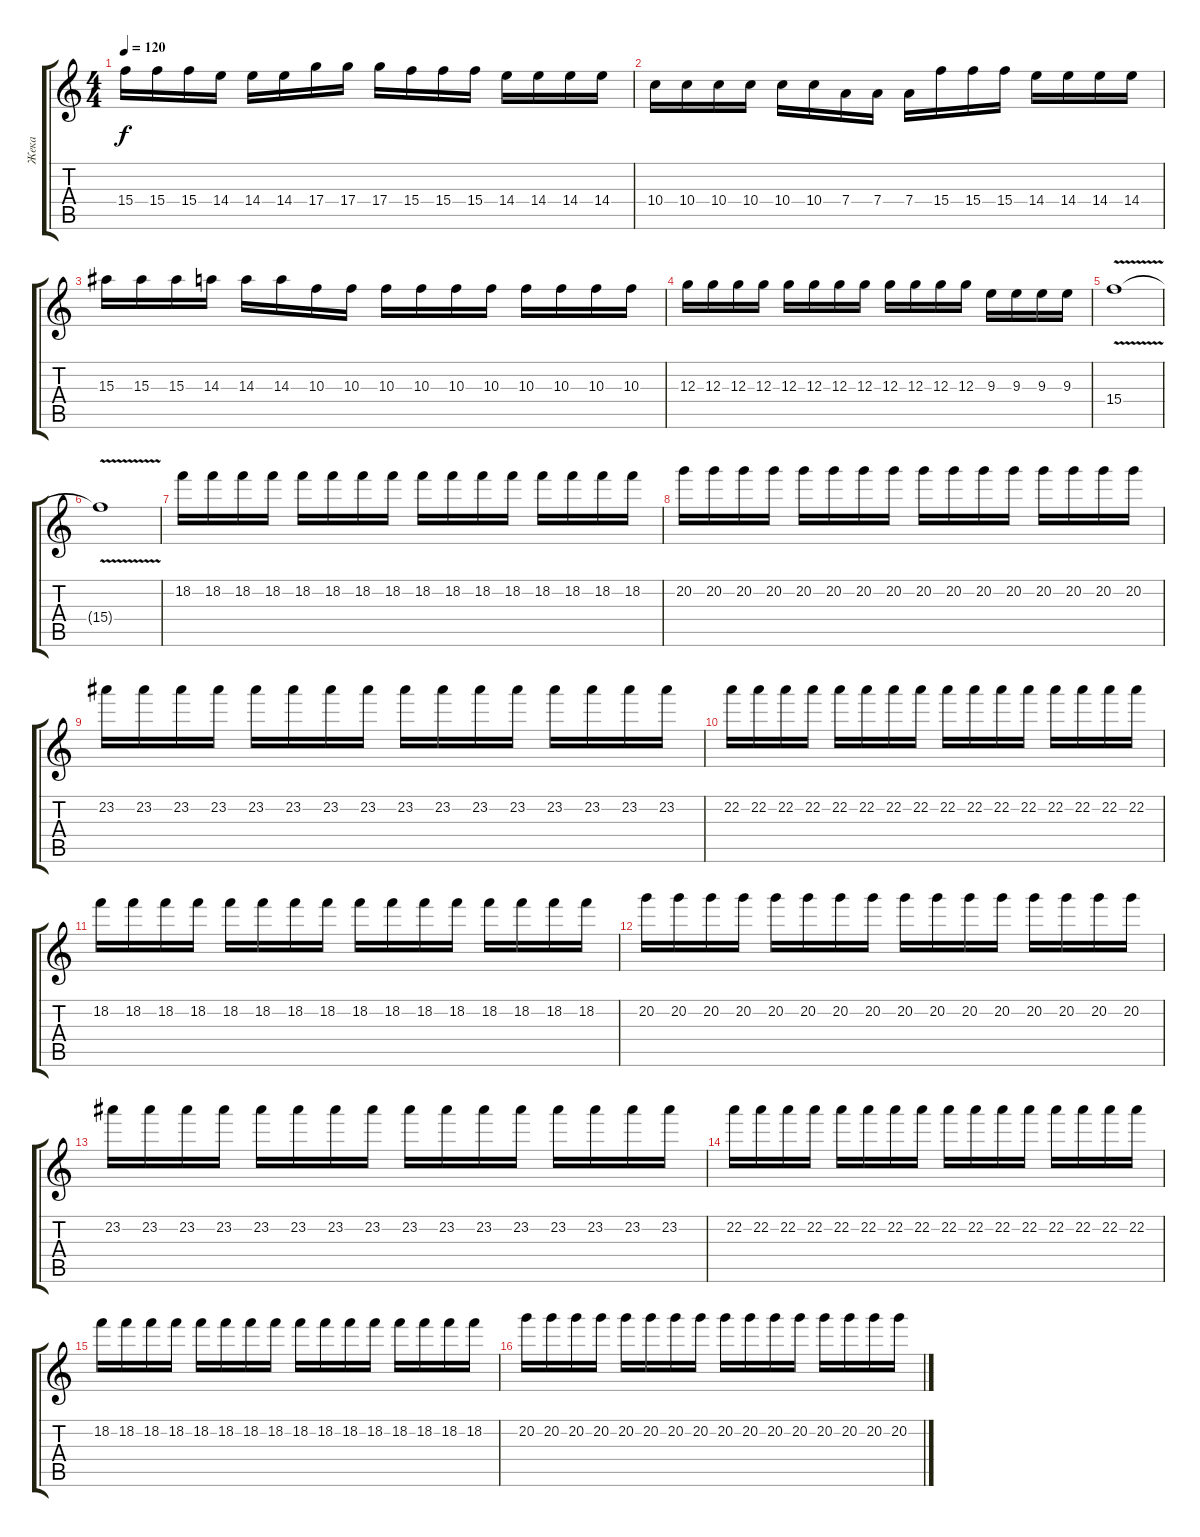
\track ("Жека" "Жека") {instrument distortionguitar}
\staff {score tabs}
\tuning (E4 B3 G3 D3 A2 D2) {hide}
\ts (4 4)
\tempo 120
\clef g2
\ks c
15.4.16{dy f} 15.4.16 15.4.16 14.4.16 14.4.16 14.4.16 17.4.16 17.4.16 17.4.16 15.4.16 15.4.16 15.4.16 14.4.16 14.4.16 14.4.16 14.4.16 |
10.4.16 10.4.16 10.4.16 10.4.16 10.4.16 10.4.16 7.4.16 7.4.16 7.4.16 15.4.16 15.4.16 15.4.16 14.4.16 14.4.16 14.4.16 14.4.16 |
15.3.16 15.3.16 15.3.16 14.3.16 14.3.16 14.3.16 10.3.16 10.3.16 10.3.16 10.3.16 10.3.16 10.3.16 10.3.16 10.3.16 10.3.16 10.3.16 |
12.3.16 12.3.16 12.3.16 12.3.16 12.3.16 12.3.16 12.3.16 12.3.16 12.3.16 12.3.16 12.3.16 12.3.16 9.3.16 9.3.16 9.3.16 9.3.16 |
15.4{v}.1 |
15.4{t}.1 |
18.2.16 18.2.16 18.2.16 18.2.16 18.2.16 18.2.16 18.2.16 18.2.16 18.2.16 18.2.16 18.2.16 18.2.16 18.2.16 18.2.16 18.2.16 18.2.16 |
20.2.16 20.2.16 20.2.16 20.2.16 20.2.16 20.2.16 20.2.16 20.2.16 20.2.16 20.2.16 20.2.16 20.2.16 20.2.16 20.2.16 20.2.16 20.2.16 |
23.2.16 23.2.16 23.2.16 23.2.16 23.2.16 23.2.16 23.2.16 23.2.16 23.2.16 23.2.16 23.2.16 23.2.16 23.2.16 23.2.16 23.2.16 23.2.16 |
22.2.16 22.2.16 22.2.16 22.2.16 22.2.16 22.2.16 22.2.16 22.2.16 22.2.16 22.2.16 22.2.16 22.2.16 22.2.16 22.2.16 22.2.16 22.2.16 |
18.2.16 18.2.16 18.2.16 18.2.16 18.2.16 18.2.16 18.2.16 18.2.16 18.2.16 18.2.16 18.2.16 18.2.16 18.2.16 18.2.16 18.2.16 18.2.16 |
20.2.16 20.2.16 20.2.16 20.2.16 20.2.16 20.2.16 20.2.16 20.2.16 20.2.16 20.2.16 20.2.16 20.2.16 20.2.16 20.2.16 20.2.16 20.2.16 |
23.2.16 23.2.16 23.2.16 23.2.16 23.2.16 23.2.16 23.2.16 23.2.16 23.2.16 23.2.16 23.2.16 23.2.16 23.2.16 23.2.16 23.2.16 23.2.16 |
22.2.16 22.2.16 22.2.16 22.2.16 22.2.16 22.2.16 22.2.16 22.2.16 22.2.16 22.2.16 22.2.16 22.2.16 22.2.16 22.2.16 22.2.16 22.2.16 |
18.2.16 18.2.16 18.2.16 18.2.16 18.2.16 18.2.16 18.2.16 18.2.16 18.2.16 18.2.16 18.2.16 18.2.16 18.2.16 18.2.16 18.2.16 18.2.16 |
20.2.16 20.2.16 20.2.16 20.2.16 20.2.16 20.2.16 20.2.16 20.2.16 20.2.16 20.2.16 20.2.16 20.2.16 20.2.16 20.2.16 20.2.16 20.2.16
